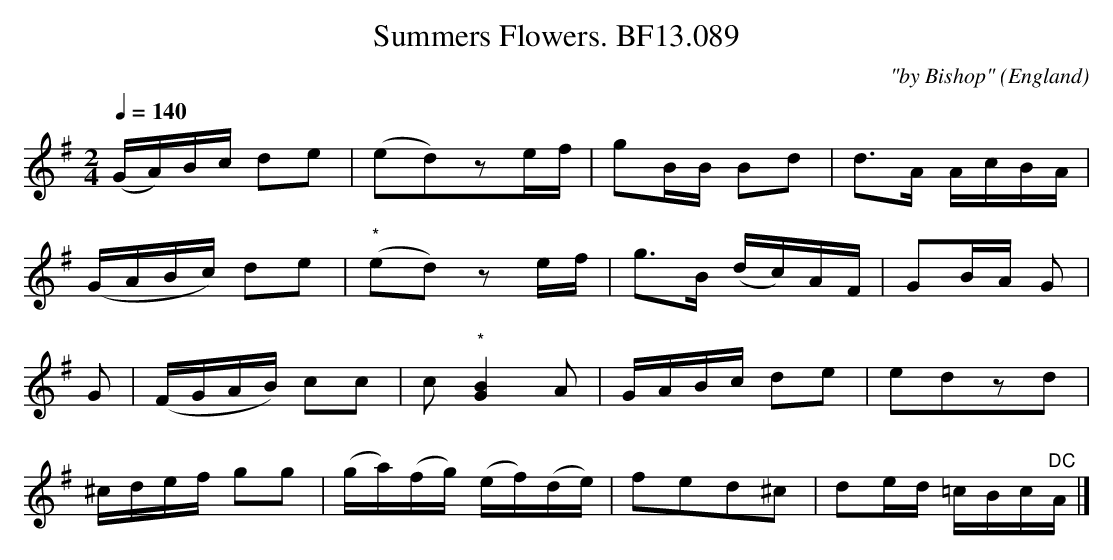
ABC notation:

X:1
T:Summers Flowers. BF13.089
C:"by Bishop"
L:1/8
M:2/4
O:England
Q:1/4=140
K:G major
(G/A/)B/c/ de|(ed)ze/f/2|gB/2B/2 Bd|d>A A/2c/2B/2A/2|!
(G/2A/2B/2c/2) de|"^*"(ed)  ze/2f/2|g>B (d/2c/2)A/2F/2|GB/2A/2 G|!
G|(F/2G/2A/2B/2) cc|c"^*"[G2B2]A|G/2A/2B/2c/2 de|edzd|!
^c/2d/2e/2f/2 gg|(g/2a/2)(f/2g/2) (e/2f/2)(d/2e/2)|\
fed^c|de/2d/2 =c/2B/2c/2"^DC"A/2|]
